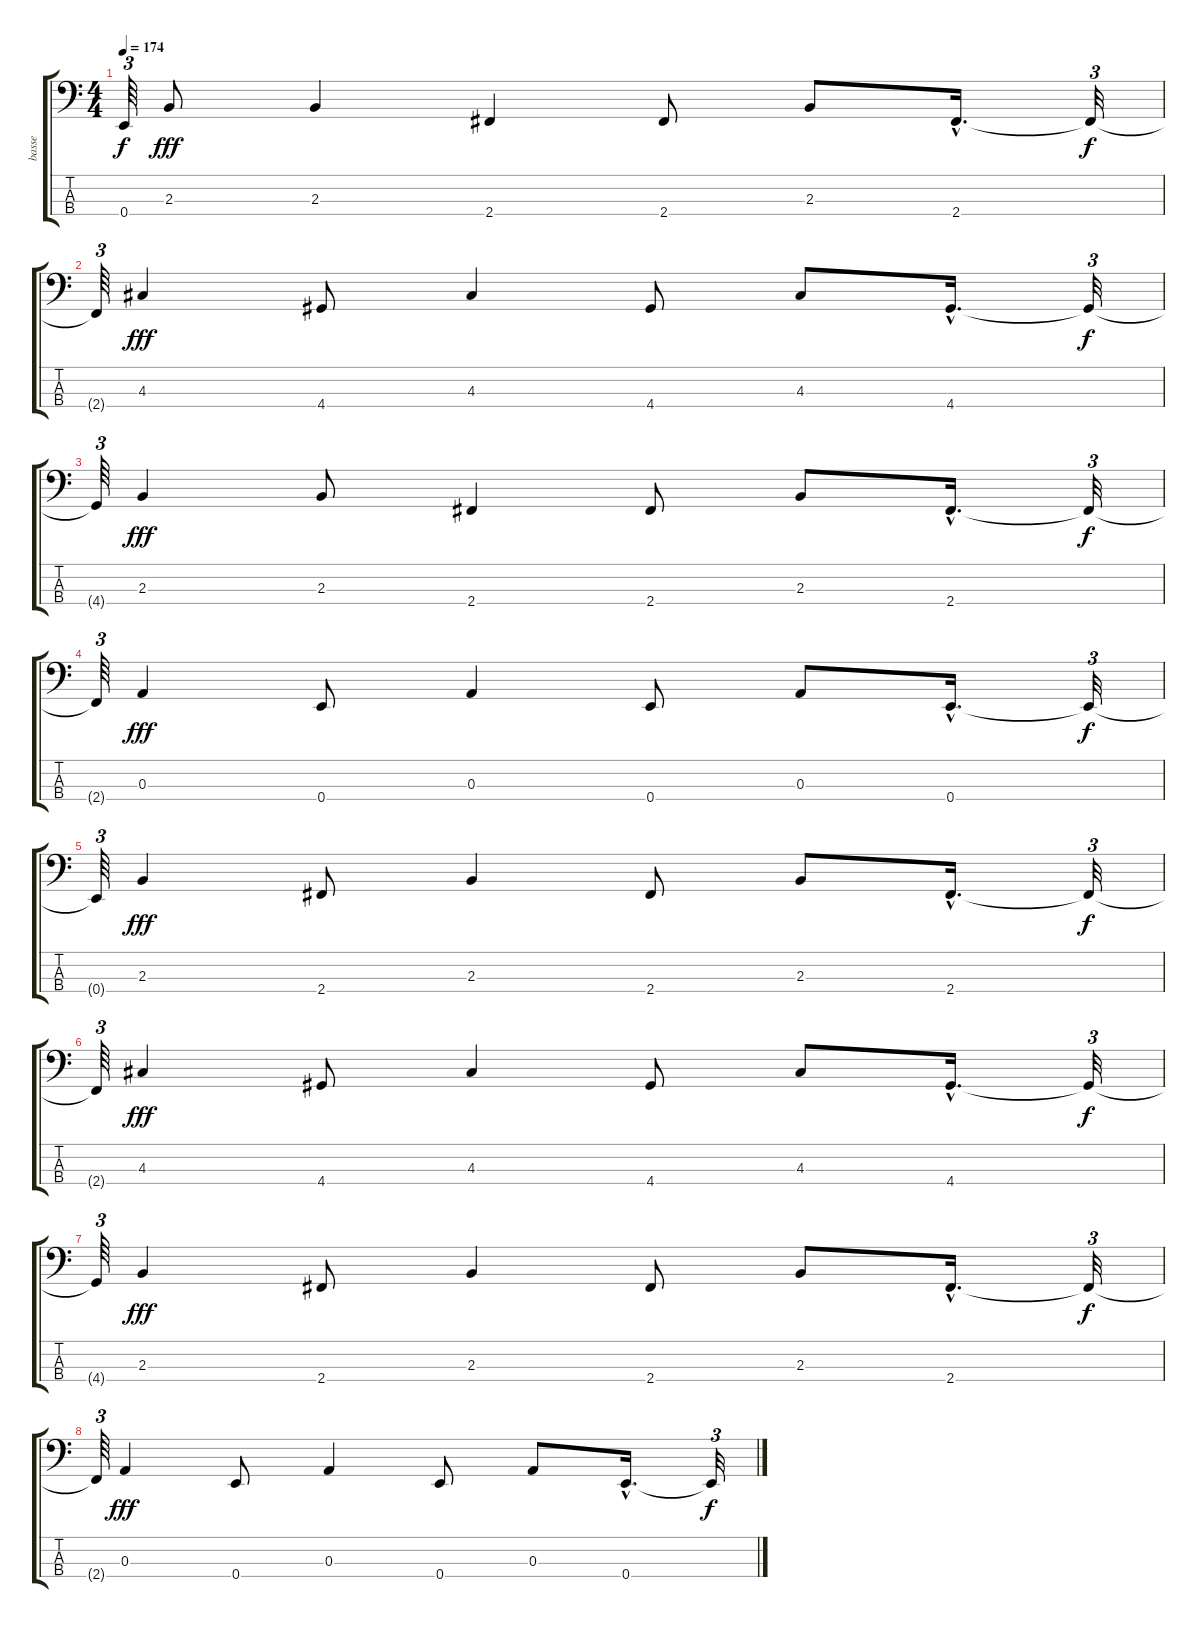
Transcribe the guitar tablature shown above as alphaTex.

\track ("basse" "basse") {instrument electricbassfinger}
\staff {score tabs}
\tuning (G2 D2 A1 E1) {hide}
\ts (4 4)
\tempo 174
\clef f4
\ks c
0.4{t}.64{tu (3 2) dy f} 2.3.8{dy fff} 2.3.4 2.4.4 2.4.8 2.3.8 2.4{hac}.16{d} 2.4{t}.32{tu (3 2) dy f} |
2.4{t}.64{tu (3 2)} 4.3.4{dy fff} 4.4.8 4.3.4 4.4.8 4.3.8 4.4{hac}.16{d} 4.4{t}.32{tu (3 2) dy f} |
4.4{t}.64{tu (3 2)} 2.3.4{dy fff} 2.3.8 2.4.4 2.4.8 2.3.8 2.4{hac}.16{d} 2.4{t}.32{tu (3 2) dy f} |
2.4{t}.64{tu (3 2)} 0.3.4{dy fff} 0.4.8 0.3.4 0.4.8 0.3.8 0.4{hac}.16{d} 0.4{t}.32{tu (3 2) dy f} |
0.4{t}.64{tu (3 2)} 2.3.4{dy fff} 2.4.8 2.3.4 2.4.8 2.3.8 2.4{hac}.16{d} 2.4{t}.32{tu (3 2) dy f} |
2.4{t}.64{tu (3 2)} 4.3.4{dy fff} 4.4.8 4.3.4 4.4.8 4.3.8 4.4{hac}.16{d} 4.4{t}.32{tu (3 2) dy f} |
4.4{t}.64{tu (3 2)} 2.3.4{dy fff} 2.4.8 2.3.4 2.4.8 2.3.8 2.4{hac}.16{d} 2.4{t}.32{tu (3 2) dy f} |
2.4{t}.64{tu (3 2)} 0.3.4{dy fff} 0.4.8 0.3.4 0.4.8 0.3.8 0.4{hac}.16{d} 0.4{t}.32{tu (3 2) dy f}
